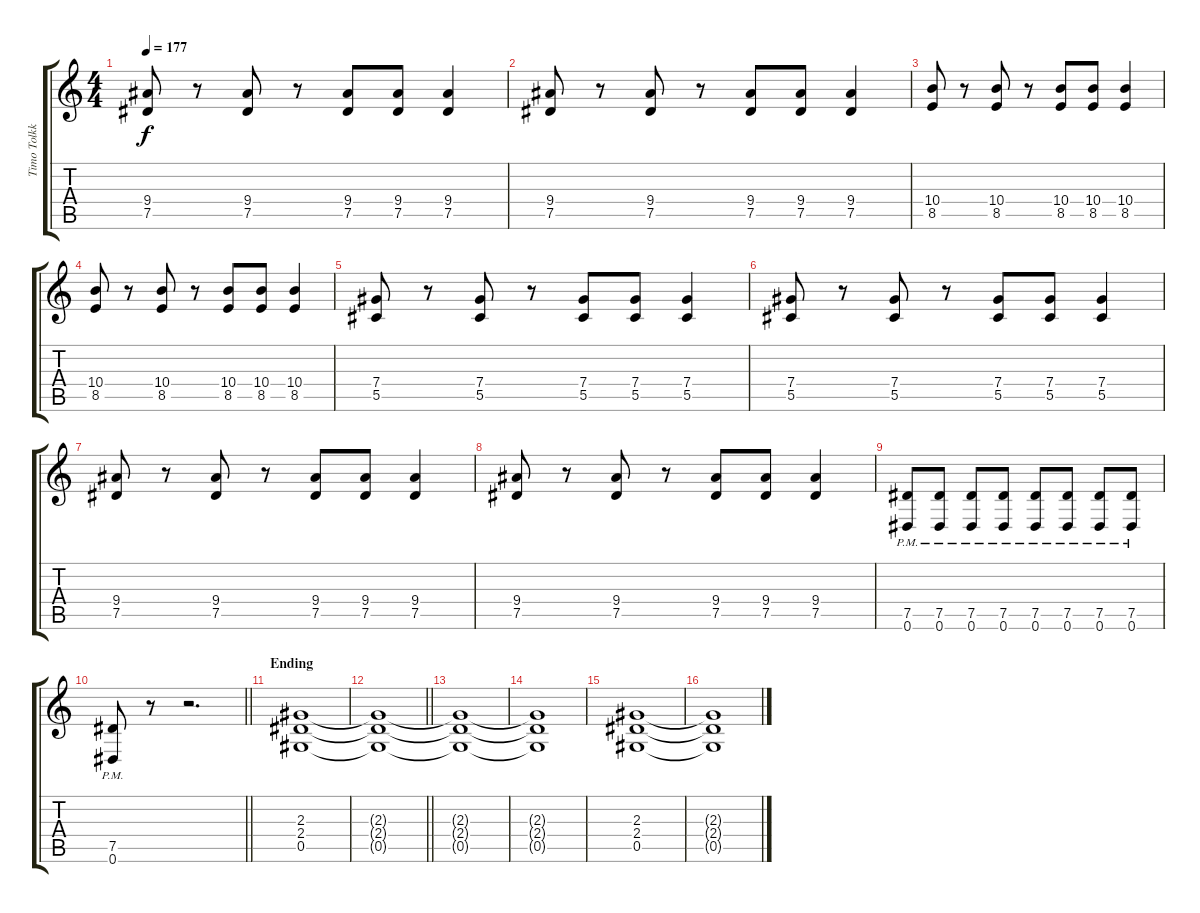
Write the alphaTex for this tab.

\track ("Timo Tolkki 1" "Timo Tolkk") {instrument distortionguitar}
\staff {score tabs}
\tuning (Eb4 Bb3 Gb3 Db3 Ab2 Eb2) {hide}
\ts (4 4)
\tempo 177
\clef g2
\ks c
(9.4 7.5).8{dy f} r.8 (9.4 7.5).8 r.8 (9.4 7.5).8 (9.4 7.5).8 (9.4 7.5).4 |
(9.4 7.5).8 r.8 (9.4 7.5).8 r.8 (9.4 7.5).8 (9.4 7.5).8 (9.4 7.5).4 |
(10.4 8.5).8 r.8 (10.4 8.5).8 r.8 (10.4 8.5).8 (10.4 8.5).8 (10.4 8.5).4 |
(10.4 8.5).8 r.8 (10.4 8.5).8 r.8 (10.4 8.5).8 (10.4 8.5).8 (10.4 8.5).4 |
(7.4 5.5).8 r.8 (7.4 5.5).8 r.8 (7.4 5.5).8 (7.4 5.5).8 (7.4 5.5).4 |
(7.4 5.5).8 r.8 (7.4 5.5).8 r.8 (7.4 5.5).8 (7.4 5.5).8 (7.4 5.5).4 |
(9.4 7.5).8 r.8 (9.4 7.5).8 r.8 (9.4 7.5).8 (9.4 7.5).8 (9.4 7.5).4 |
(9.4 7.5).8 r.8 (9.4 7.5).8 r.8 (9.4 7.5).8 (9.4 7.5).8 (9.4 7.5).4 |
(7.5{pm} 0.6{pm}).8 (7.5{pm} 0.6{pm}).8 (7.5{pm} 0.6{pm}).8 (7.5{pm} 0.6{pm}).8 (7.5{pm} 0.6{pm}).8 (7.5{pm} 0.6{pm}).8 (7.5{pm} 0.6{pm}).8 (7.5{pm} 0.6{pm}).8 |
\barLineRight lightlight
(7.5{pm} 0.6{pm}).8 r.8 r.2{d} |
\section ("" "Ending")
(2.3 2.4 0.5).1 |
\barLineRight lightlight
(2.3{t} 2.4{t} 0.5{t}).1 |
\section ("" "")
(2.3{t} 2.4{t} 0.5{t}).1 |
(2.3{t} 2.4{t} 0.5{t}).1 |
(2.3 2.4 0.5).1 |
(2.3{t} 2.4{t} 0.5{t}).1
